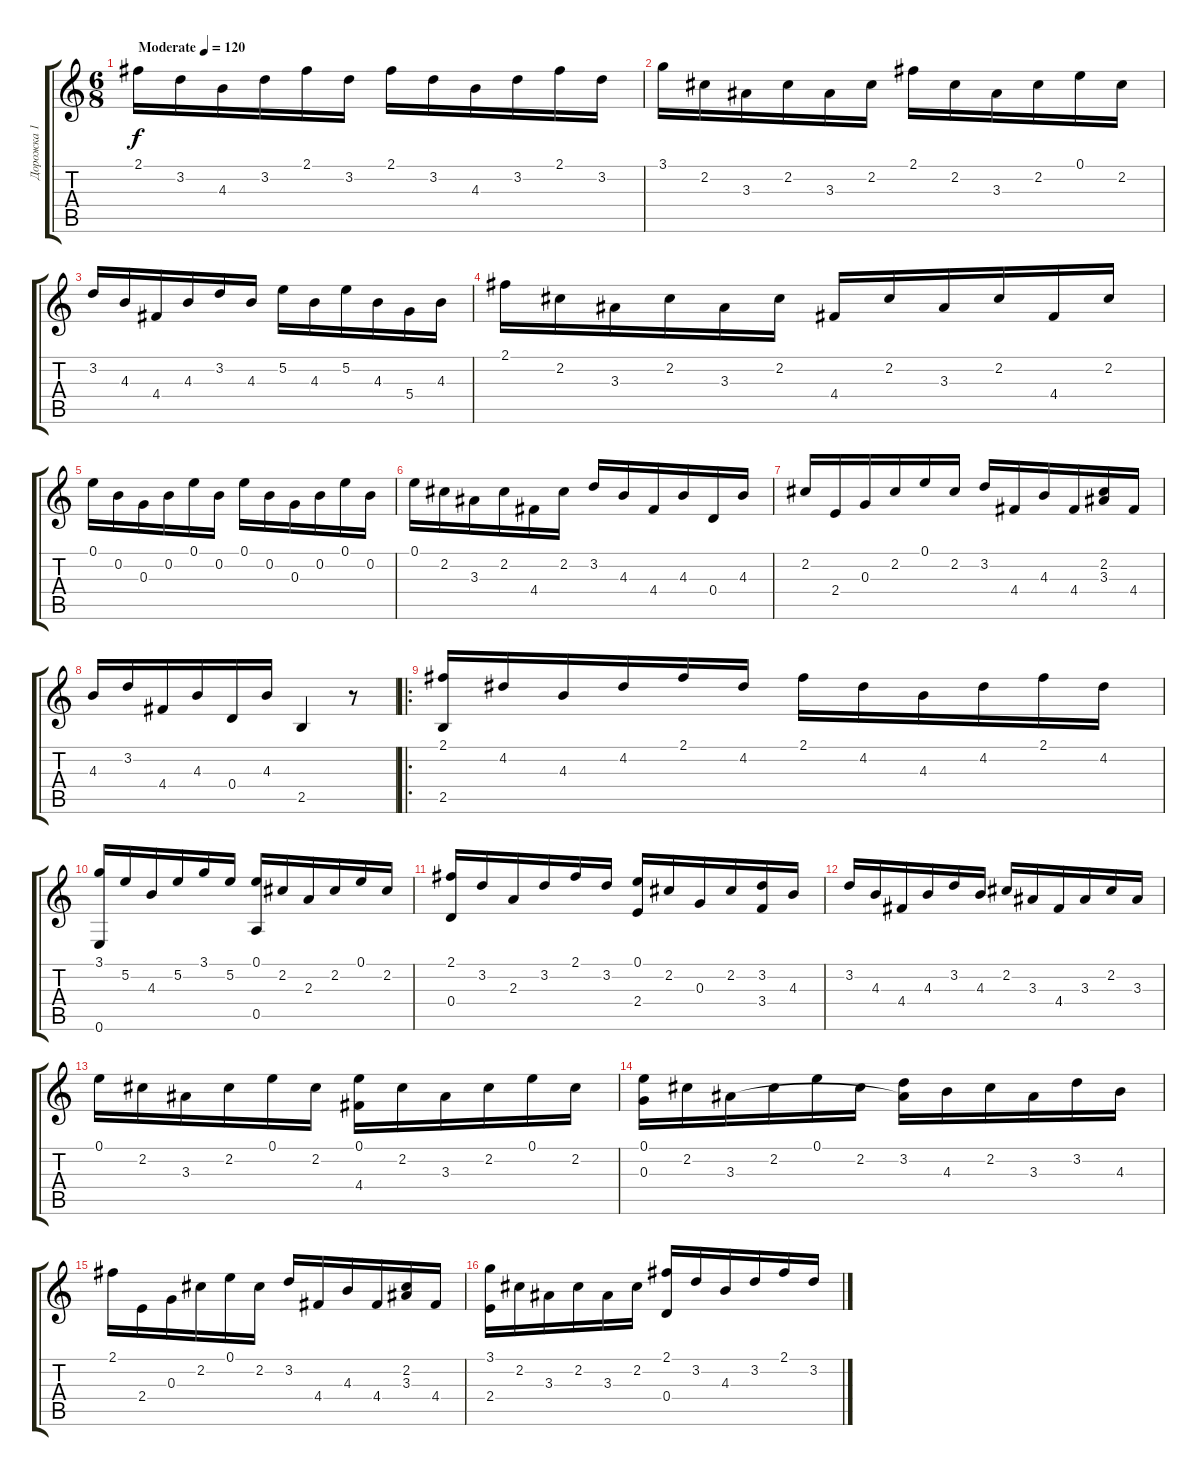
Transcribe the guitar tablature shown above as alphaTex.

\track ("Дорожка 1" "Дорожка 1") {instrument acousticguitarnylon}
\staff {score tabs}
\tuning (E4 B3 G3 D3 A2 E2) {hide}
\ts (6 8)
\tempo (120 "Moderate")
\clef g2
\ks c
2.1.16{dy f instrument acousticguitarnylon} 3.2.16 4.3.16 3.2.16 2.1.16 3.2.16 2.1.16 3.2.16 4.3.16 3.2.16 2.1.16 3.2.16 |
3.1.16 2.2.16 3.3.16 2.2.16 3.3.16 2.2.16 2.1.16 2.2.16 3.3.16 2.2.16 0.1.16 2.2.16 |
3.2.16 4.3.16 4.4.16 4.3.16 3.2.16 4.3.16 5.2.16 4.3.16 5.2.16 4.3.16 5.4.16 4.3.16 |
2.1.16 2.2.16 3.3.16 2.2.16 3.3.16 2.2.16 4.4.16 2.2.16 3.3.16 2.2.16 4.4.16 2.2.16 |
0.1.16 0.2.16 0.3.16 0.2.16 0.1.16 0.2.16 0.1.16 0.2.16 0.3.16 0.2.16 0.1.16 0.2.16 |
0.1.16 2.2.16 3.3.16 2.2.16 4.4.16 2.2.16 3.2.16 4.3.16 4.4.16 4.3.16 0.4.16 4.3.16 |
2.2.16 2.4.16 0.3.16 2.2.16 0.1.16 2.2.16 3.2.16 4.4.16 4.3.16 4.4.16 (2.2 3.3).16 4.4.16 |
4.3.16 3.2.16 4.4.16 4.3.16 0.4.16 4.3.16 2.5.4 r.8 |
\ro
(2.1 2.5).16 4.2.16 4.3.16 4.2.16 2.1.16 4.2.16 2.1.16 4.2.16 4.3.16 4.2.16 2.1.16 4.2.16 |
(3.1 0.6).16 5.2.16 4.3.16 5.2.16 3.1.16 5.2.16 (0.1 0.5).16 2.2.16 2.3.16 2.2.16 0.1.16 2.2.16 |
(2.1 0.4).16 3.2.16 2.3.16 3.2.16 2.1.16 3.2.16 (0.1 2.4).16 2.2.16 0.3.16 2.2.16 (3.2 3.4).16 4.3.16 |
3.2.16 4.3.16 4.4.16 4.3.16 3.2.16 4.3.16 2.2.16 3.3.16 4.4.16 3.3.16 2.2.16 3.3.16 |
0.1.16 2.2.16 3.3.16 2.2.16 0.1.16 2.2.16 (0.1 4.4).16 2.2.16 3.3.16 2.2.16 0.1.16 2.2.16 |
(0.1 0.3).16 2.2.16 3.3.16 2.2.16 0.1.16 2.2.16 (3.2 3.3{t}).16 4.3.16 2.2.16 3.3.16 3.2.16 4.3.16 |
2.1.16 2.4.16 0.3.16 2.2.16 0.1.16 2.2.16 3.2.16 4.4.16 4.3.16 4.4.16 (2.2 3.3).16 4.4.16 |
(3.1 2.4).16 2.2.16 3.3.16 2.2.16 3.3.16 2.2.16 (2.1 0.4).16 3.2.16 4.3.16 3.2.16 2.1.16 3.2.16
